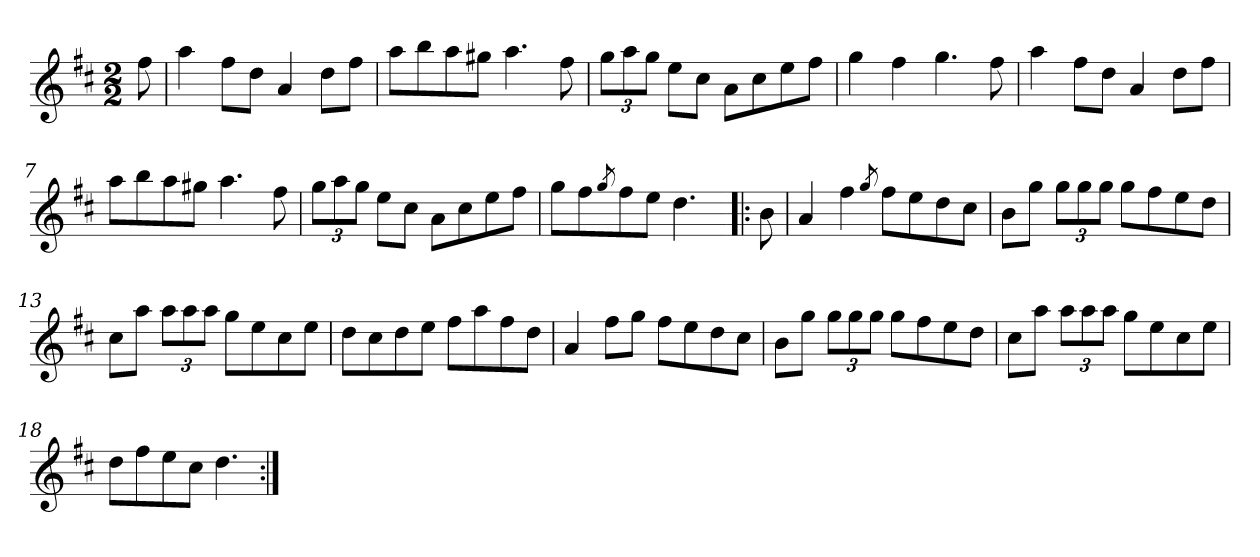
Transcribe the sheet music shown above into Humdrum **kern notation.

**kern
*part1
*staff1
*clefG2
*k[f#c#]
*D:
*M2/2
=1
8ff#\
=2
4aa\
8ff#\L
8dd\J
4a/
8dd\L
8ff#\J
=3
8aa\L
8bb\
8aa\
8gg#X\J
4.aa\
8ff#\
=4
*Xbrackettup
12gg\L
12aa\
12gg\J
8ee\L
8cc#\J
8a\L
8cc#\
8ee\
8ff#\J
=5
4gg\
4ff#\
4.gg\
8ff#\
=6
4aa\
8ff#\L
8dd\J
4a/
8dd\L
8ff#\J
!!LO:LB:g=z
=7
8aa\L
8bb\
8aa\
8gg#X\J
4.aa\
8ff#\
=8
12gg\L
12aa\
12gg\J
8ee\L
8cc#\J
8a\L
8cc#\
8ee\
8ff#\J
=9
8gg\L
8ff#\
8qgg/
8ff#\
8ee\J
4.dd\
=10!|:
8b\
=11
4a/
4ff#\
8qgg/
8ff#\L
8ee\
8dd\
8cc#\J
=12
8b\L
8gg\J
12gg\L
12gg\
12gg\J
8gg\L
8ff#\
8ee\
8dd\J
!!LO:LB:g=z
=13
8cc#\L
8aa\J
12aa\L
12aa\
12aa\J
8gg\L
8ee\
8cc#\
8ee\J
=14
8dd\L
8cc#\
8dd\
8ee\J
8ff#\L
8aa\
8ff#\
8dd\J
=15
4a/
8ff#\L
8gg\J
8ff#\L
8ee\
8dd\
8cc#\J
=16
8b\L
8gg\J
12gg\L
12gg\
12gg\J
8gg\L
8ff#\
8ee\
8dd\J
=17
8cc#\L
8aa\J
12aa\L
12aa\
12aa\J
8gg\L
8ee\
8cc#\
8ee\J
!!LO:LB:g=z
=18
8dd\L
8ff#\
8ee\
8cc#\J
4.dd\
=:|!
*-
